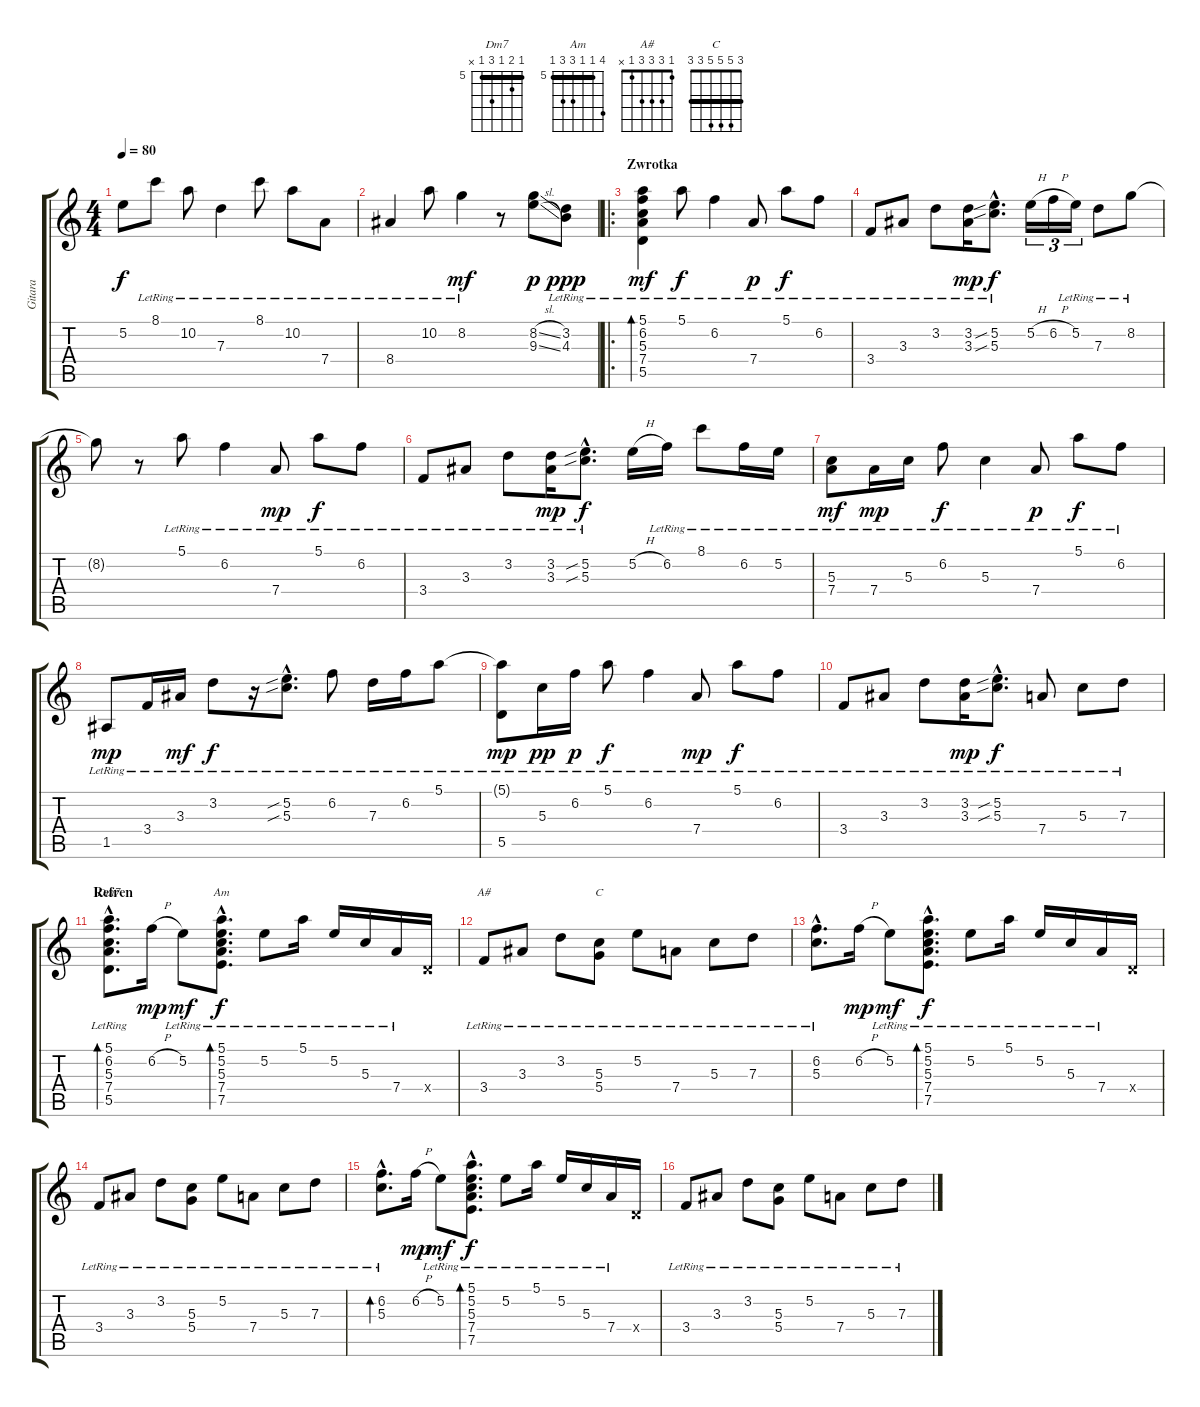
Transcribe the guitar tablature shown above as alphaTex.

\track ("Gitara" "Gitara") {instrument acousticguitarsteel}
\staff {score tabs}
\tuning (E4 B3 G3 D3 A2 E2) {hide}
\chord ("Dm7" 5 6 5 7 5 x) {firstfret 5 barre 5}
\chord ("Am" 8 5 5 7 7 5) {firstfret 5 barre 5}
\chord ("A#" 1 3 3 3 1 x)
\chord ("C" 3 5 5 5 3 3) {barre 3}
\ts (4 4)
\tempo 80
\clef g2
\ks c
5.2{t}.8{dy f} 8.1{lr}.8 10.2{lr}.8 7.3{lr}.4 8.1{lr}.8 10.2{lr}.8 7.4{lr}.8 |
8.4{lr}.4 10.2{lr}.8 8.2{lr}.4{dy mf} r.8 (8.2{sl} 9.3{sl}).8{dy p} (3.2{lr} 4.3{lr}).8{dy ppp} |
\ro
\section ("" "Zwrotka")
(5.1{lr} 6.2{lr} 5.3{lr} 7.4{lr} 5.5{lr}).4{bd 60 dy mf} 5.1{lr}.8{dy f} 6.2{lr}.4 7.4{lr}.8{dy p} 5.1{lr}.8{dy f} 6.2{lr}.8 |
3.4{lr}.8 3.3{lr}.8 3.2{lr}.8 (3.2{lr} 3.3{lr}).16{dy mp} (5.2{sib hac lr} 5.3{sib hac lr}).8{d dy f} 5.2{h}.16{tu (3 2)} 6.2{h}.16{tu (3 2)} 5.2{lr}.16{tu (3 2)} 7.3{lr}.8 8.2{lr}.8 |
8.2{t}.8 r.8 5.1{lr}.8 6.2{lr}.4 7.4{lr}.8{dy mp} 5.1{lr}.8{dy f} 6.2{lr}.8 |
3.4{lr}.8 3.3{lr}.8 3.2{lr}.8 (3.2{lr} 3.3{lr}).16{dy mp} (5.2{sib hac lr} 5.3{sib hac lr}).8{d dy f} 5.2{h}.16 6.2{lr}.16 8.1{lr}.8 6.2{lr}.16 5.2{lr}.16 |
(5.3{lr} 7.4{lr}).8{dy mf} 7.4{lr}.16{dy mp} 5.3{lr}.16 6.2{lr}.8{dy f} 5.3{lr}.4 7.4{lr}.8{dy p} 5.1{lr}.8{dy f} 6.2{lr}.8 |
1.5{lr}.8{dy mp} 3.4{lr}.16 3.3{lr}.16{dy mf} 3.2{lr}.8{dy f} r.16 (5.2{sib hac lr} 5.3{sib hac lr}).8{d} 6.2{lr}.8 7.3{lr}.16 6.2{lr}.16 5.1{lr}.8 |
(5.1{t} 5.5{lr}).8{dy mp} 5.3{lr}.16{dy pp} 6.2{lr}.16{dy p} 5.1{lr}.8{dy f} 6.2{lr}.4 7.4{lr}.8{dy mp} 5.1{lr}.8{dy f} 6.2{lr}.8 |
3.4{lr}.8 3.3{lr}.8 3.2{lr}.8 (3.2{lr} 3.3{lr}).16{dy mp} (5.2{sib hac lr} 5.3{sib hac lr}).8{d dy f} 7.4{lr}.8 5.3{lr}.8 7.3{lr}.8 |
\section ("" "Refren")
(5.1{hac lr} 6.2{hac lr} 5.3{hac lr} 7.4{hac lr} 5.5{hac lr}).8{d bd 30 ch "Dm7"} 6.2{h}.16{dy mp} 5.2{lr}.8{dy mf} (5.1{hac lr} 5.2{hac lr} 5.3{hac lr} 7.4{hac lr} 7.5{hac lr}).8{d bd 30 ch "Am" dy f} 5.2{lr}.8 5.1{lr}.16 5.2{lr}.16 5.3{lr}.16 7.4{lr}.16 0.4{x}.16 |
3.4{lr}.8{ch "A#"} 3.3{lr}.8 3.2{lr}.8 (5.3{lr} 5.4{lr}).8{ch "C"} 5.2{lr}.8 7.4{lr}.8 5.3{lr}.8 7.3{lr}.8 |
(6.2{hac lr} 5.3{hac lr}).8{d} 6.2{h}.16{dy mp} 5.2{lr}.8{dy mf} (5.1{hac lr} 5.2{hac lr} 5.3{hac lr} 7.4{hac lr} 7.5{hac lr}).8{d bd 30 dy f} 5.2{lr}.8 5.1{lr}.16 5.2{lr}.16 5.3{lr}.16 7.4{lr}.16 0.4{x}.16 |
3.4{lr}.8 3.3{lr}.8 3.2{lr}.8 (5.3{lr} 5.4{lr}).8 5.2{lr}.8 7.4{lr}.8 5.3{lr}.8 7.3{lr}.8 |
(6.2{hac lr} 5.3{hac lr}).8{d bd 30} 6.2{h}.16{dy mp} 5.2{lr}.8{dy mf} (5.1{hac lr} 5.2{hac lr} 5.3{hac lr} 7.4{hac lr} 7.5{hac lr}).8{d bd 30 dy f} 5.2{lr}.8 5.1{lr}.16 5.2{lr}.16 5.3{lr}.16 7.4{lr}.16 0.4{x}.16 |
3.4{lr}.8 3.3{lr}.8 3.2{lr}.8 (5.3{lr} 5.4{lr}).8 5.2{lr}.8 7.4{lr}.8 5.3{lr}.8 7.3{lr}.8
